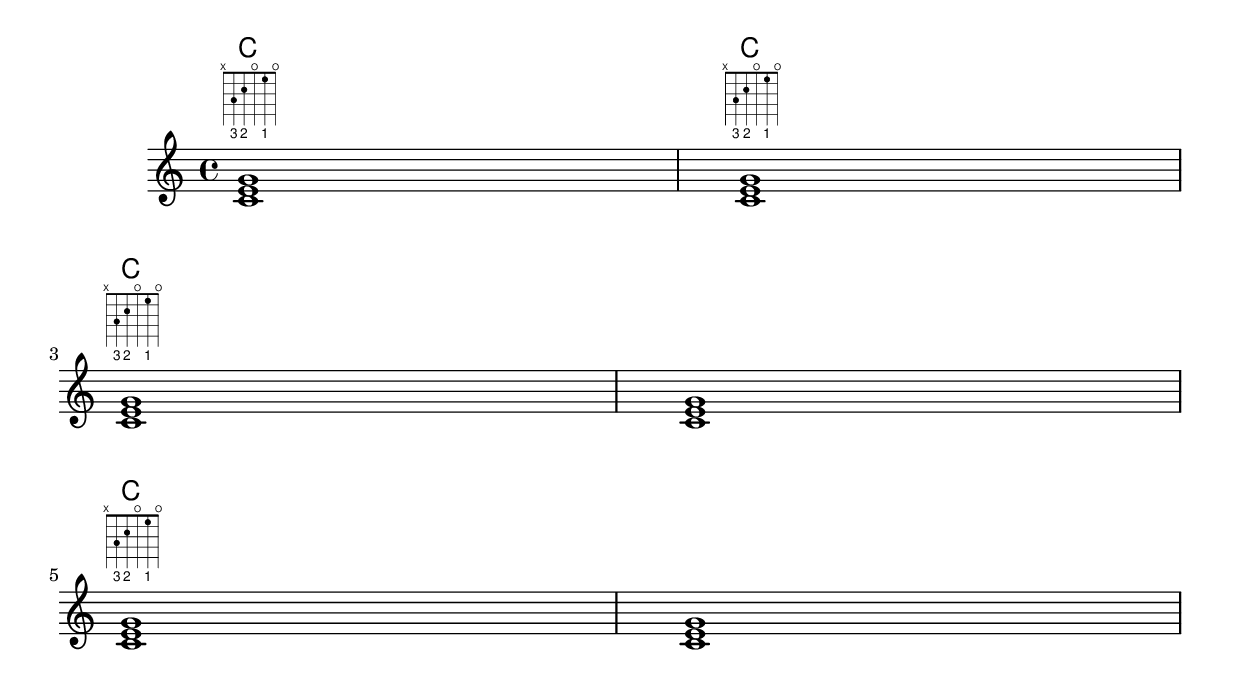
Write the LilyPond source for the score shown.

% Do not edit this file; it is automatically
% generated from Documentation/snippets/new
% This file is in the public domain.
%% Note: this file works from version 2.13.36
\version "2.13.40"

\header {
%% Translation of GIT committish: 5160eccb26cee0bfd802d844233e4a8d795a1e94
  texidoces = "
Se puede hacer que los diagramas de posiciones se muestren sólo
cuando el acorde cambia o al comienzo de una nueva línea.

"

  doctitlees = "Cambios de acorde de posiciones de trastes"


%% Translation of GIT committish: 0a868be38a775ecb1ef935b079000cebbc64de40
texidocde = "
Bunddiagramme können definiert werden, sodass sie nur angezeigt werden,
wenn der Akkord sich ändert oder eine neue Zeile anfängt.

"

  doctitlede = "Akkordänderungen für Bunddiagramme"

  lsrtags = "fretted-strings"
  texidoc = "FretBoards can be set to display only when the chord changes
or at the beginning of a new line."
  doctitle = "chordChanges for FretBoards"
} % begin verbatim


\include "predefined-guitar-fretboards.ly"

myChords = \chordmode {
  c1 c1 \break
  \set chordChanges = ##t
  c1 c1 \break
  c1 c1 \break
}

<<
  \new ChordNames { \myChords }
  \new FretBoards { \myChords }
  \new Staff { \myChords }
>>
